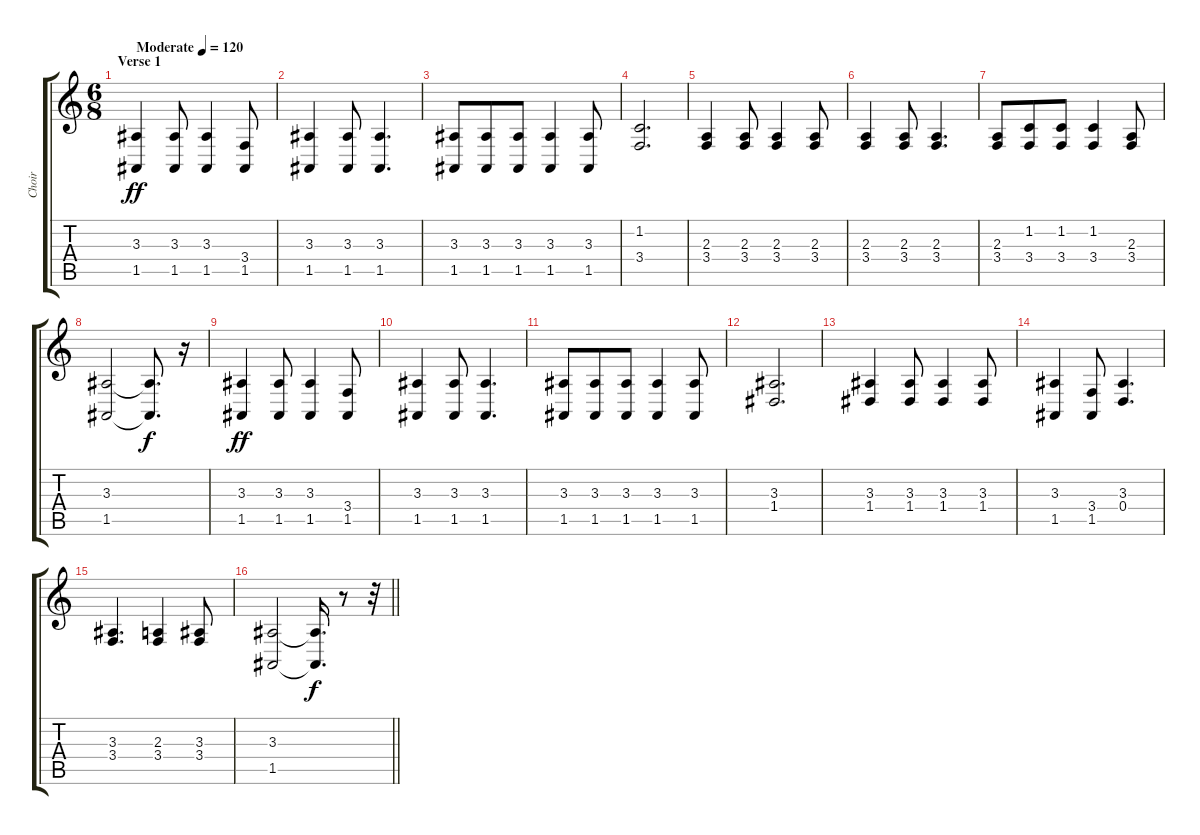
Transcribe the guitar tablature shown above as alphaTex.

\track ("Choir" "Choir") {instrument pad4choir}
\staff {score tabs}
\tuning (E4 B3 G3 D3 A2 E2) {hide}
\ts (6 8)
\section ("" "Verse 1")
\tempo (120 "Moderate")
\clef g2
\ks c
(3.3 1.5).4{dy ff instrument pad4choir} (3.3 1.5).8 (3.3 1.5).4 (3.4 1.5).8 |
(3.3 1.5).4 (3.3 1.5).8 (3.3 1.5).4{d} |
(3.3 1.5).8 (3.3 1.5).8 (3.3 1.5).8 (3.3 1.5).4 (3.3 1.5).8 |
(1.2 3.4).2{d} |
(2.3 3.4).4 (2.3 3.4).8 (2.3 3.4).4 (2.3 3.4).8 |
(2.3 3.4).4 (2.3 3.4).8 (2.3 3.4).4{d} |
(2.3 3.4).8 (1.2 3.4).8 (1.2 3.4).8 (1.2 3.4).4 (2.3 3.4).8 |
(3.3 1.5).2 (3.3{t} 1.5{t}).8{d dy f} r.16 |
(3.3 1.5).4{dy ff} (3.3 1.5).8 (3.3 1.5).4 (3.4 1.5).8 |
(3.3 1.5).4 (3.3 1.5).8 (3.3 1.5).4{d} |
(3.3 1.5).8 (3.3 1.5).8 (3.3 1.5).8 (3.3 1.5).4 (3.3 1.5).8 |
(3.3 1.4).2{d} |
(3.3 1.4).4 (3.3 1.4).8 (3.3 1.4).4 (3.3 1.4).8 |
(3.3 1.5).4 (3.4 1.5).8 (3.3 0.4).4{d} |
(3.3 3.4).4{d} (2.3 3.4).4 (3.3 3.4).8 |
\barLineRight lightlight
(3.3 1.5).2 (3.3{t} 1.5{t}).16{d dy f} r.8 r.32
